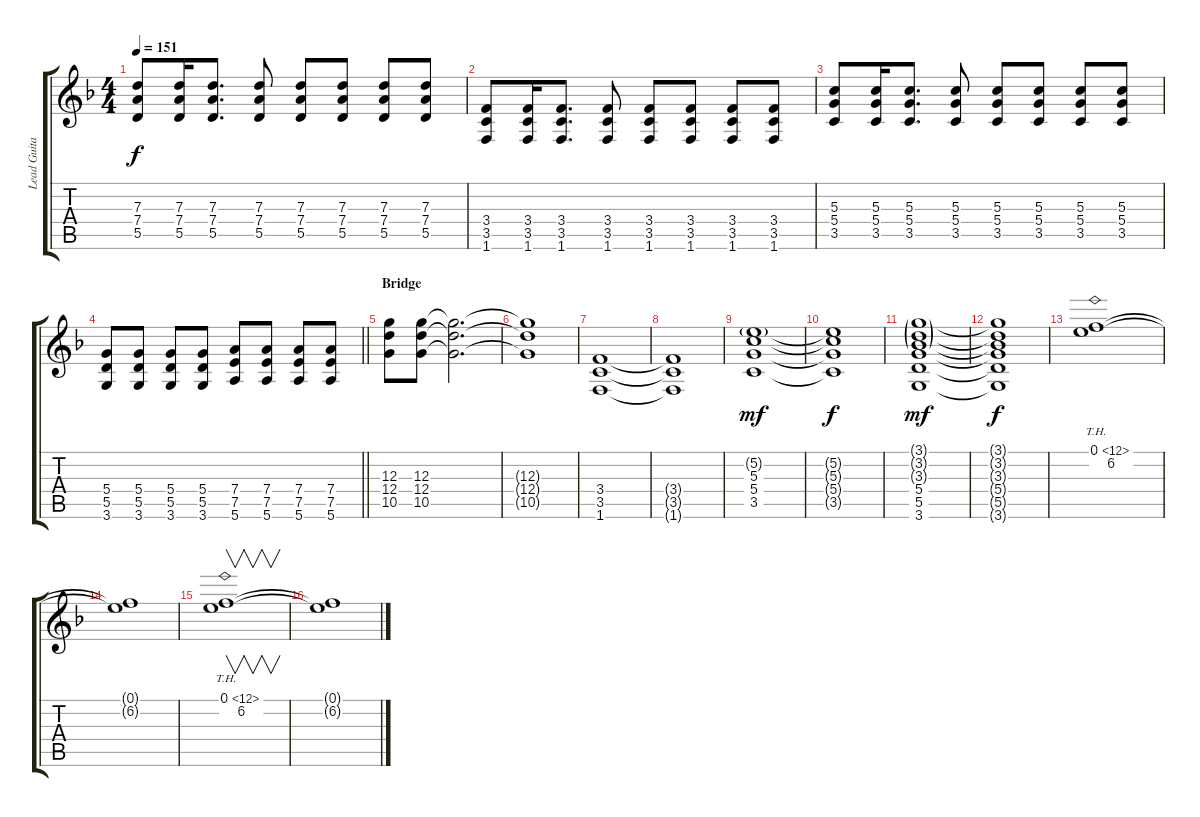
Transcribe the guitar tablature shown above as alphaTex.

\track ("Lead Guitar 1 - Brian Baker" "Lead Guita") {instrument distortionguitar}
\staff {score tabs}
\tuning (E4 B3 G3 D3 A2 E2) {hide}
\ts (4 4)
\tempo 151
\clef g2
\ks f
(7.3 7.4 5.5).8{dy f} (7.3 7.4 5.5).16 (7.3 7.4 5.5).8{d} (7.3 7.4 5.5).8 (7.3 7.4 5.5).8 (7.3 7.4 5.5).8 (7.3 7.4 5.5).8 (7.3 7.4 5.5).8 |
(3.4 3.5 1.6).8 (3.4 3.5 1.6).16 (3.4 3.5 1.6).8{d} (3.4 3.5 1.6).8 (3.4 3.5 1.6).8 (3.4 3.5 1.6).8 (3.4 3.5 1.6).8 (3.4 3.5 1.6).8 |
(5.3 5.4 3.5).8 (5.3 5.4 3.5).16 (5.3 5.4 3.5).8{d} (5.3 5.4 3.5).8 (5.3 5.4 3.5).8 (5.3 5.4 3.5).8 (5.3 5.4 3.5).8 (5.3 5.4 3.5).8 |
\barLineRight lightlight
(5.4 5.5 3.6).8 (5.4 5.5 3.6).8 (5.4 5.5 3.6).8 (5.4 5.5 3.6).8 (7.4 7.5 5.6).8 (7.4 7.5 5.6).8 (7.4 7.5 5.6).8 (7.4 7.5 5.6).8 |
\section ("" "Bridge")
(12.3 12.4 10.5).8 (12.3 12.4 10.5).8 (12.3{t} 12.4{t} 10.5{t}).2{d} |
(12.3{t} 12.4{t} 10.5{t}).1 |
(3.4 3.5 1.6).1 |
(3.4{t} 3.5{t} 1.6{t}).1 |
(5.2{g} 5.3 5.4 3.5).1{dy mf} |
(5.2{t} 5.3{t} 5.4{t} 3.5{t}).1{dy f} |
(3.1{g} 3.2{g} 3.3{g} 5.4 5.5 3.6).1{dy mf} |
(3.1{t} 3.2{t} 3.3{t} 5.4{t} 5.5{t} 3.6{t}).1{dy f} |
(0.1{th 12} 6.2).1 |
(0.1{t} 6.2{t}).1 |
(0.1{th 12} 6.2).1{v} |
(0.1{t} 6.2{t}).1
